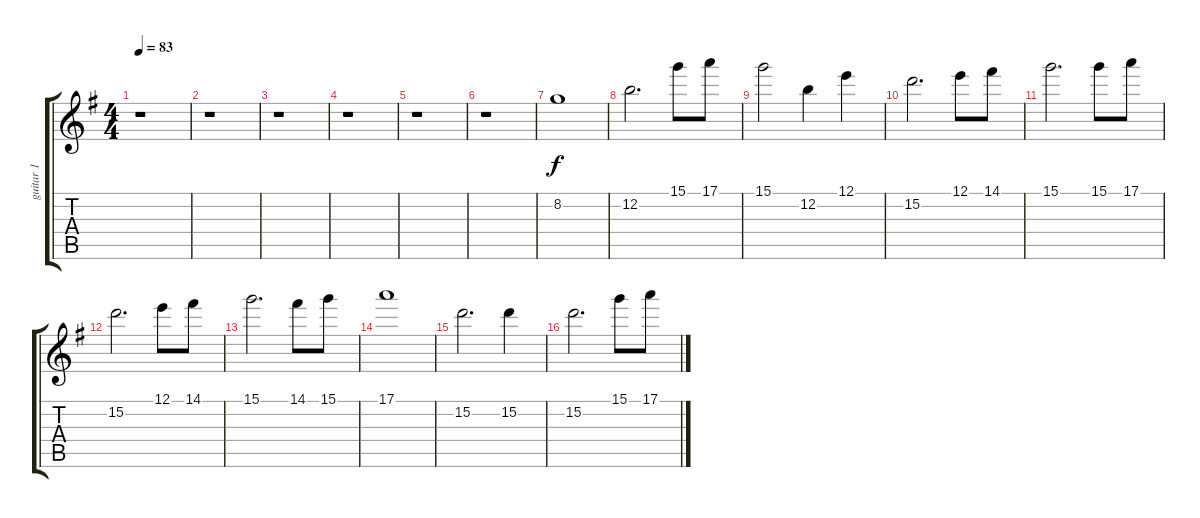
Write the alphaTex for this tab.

\track ("guitar 1" "guitar 1") {instrument electricguitarjazz}
\staff {score tabs}
\tuning (E4 B3 G3 D3 A2 E2) {hide}
\ts (4 4)
\tempo 83
\clef g2
\ks g
r.1{dy f} |
r.1 |
r.1 |
r.1 |
r.1 |
r.1 |
8.2.1 |
12.2.2{d} 15.1.8 17.1.8 |
15.1.2 12.2.4 12.1.4 |
15.2.2{d} 12.1.8 14.1.8 |
15.1.2{d} 15.1.8 17.1.8 |
15.2.2{d} 12.1.8 14.1.8 |
15.1.2{d} 14.1.8 15.1.8 |
17.1.1 |
15.2.2{d} 15.2.4 |
15.2.2{d} 15.1.8 17.1.8
